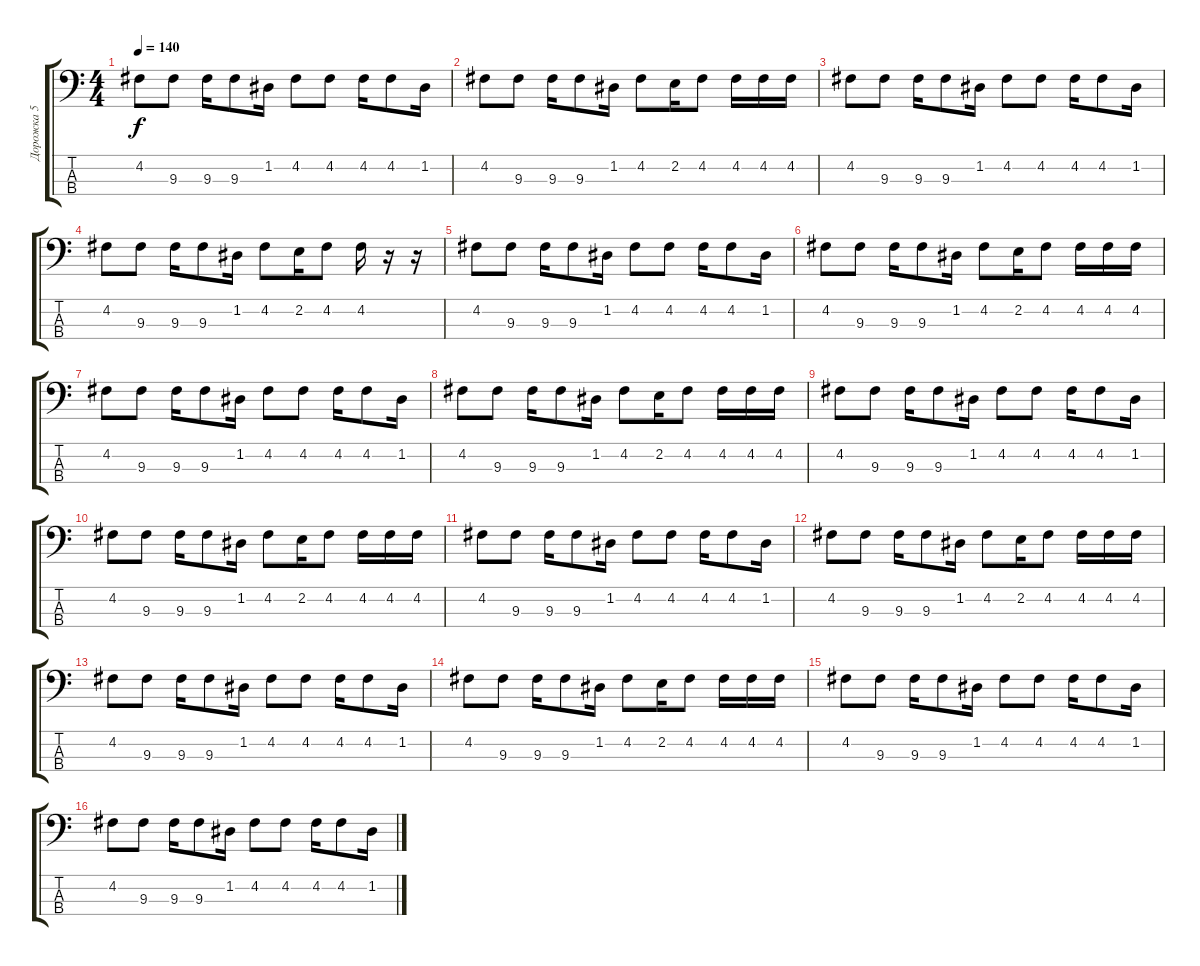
\track ("Дорожка 5" "Дорожка 5") {instrument synthbass1}
\staff {score tabs}
\tuning (G2 D2 A1 E1) {hide}
\ts (4 4)
\tempo 140
\clef f4
\ks c
4.2.8{dy f} 9.3.8 9.3.16 9.3.8 1.2.16 4.2.8 4.2.8 4.2.16 4.2.8 1.2.16 |
4.2.8 9.3.8 9.3.16 9.3.8 1.2.16 4.2.8 2.2.16 4.2.8 4.2.16 4.2.16 4.2.16 |
4.2.8 9.3.8 9.3.16 9.3.8 1.2.16 4.2.8 4.2.8 4.2.16 4.2.8 1.2.16 |
4.2.8 9.3.8 9.3.16 9.3.8 1.2.16 4.2.8 2.2.16 4.2.8 4.2.16 r.16 r.16 |
4.2.8 9.3.8 9.3.16 9.3.8 1.2.16 4.2.8 4.2.8 4.2.16 4.2.8 1.2.16 |
4.2.8 9.3.8 9.3.16 9.3.8 1.2.16 4.2.8 2.2.16 4.2.8 4.2.16 4.2.16 4.2.16 |
4.2.8 9.3.8 9.3.16 9.3.8 1.2.16 4.2.8 4.2.8 4.2.16 4.2.8 1.2.16 |
4.2.8 9.3.8 9.3.16 9.3.8 1.2.16 4.2.8 2.2.16 4.2.8 4.2.16 4.2.16 4.2.16 |
4.2.8 9.3.8 9.3.16 9.3.8 1.2.16 4.2.8 4.2.8 4.2.16 4.2.8 1.2.16 |
4.2.8 9.3.8 9.3.16 9.3.8 1.2.16 4.2.8 2.2.16 4.2.8 4.2.16 4.2.16 4.2.16 |
4.2.8 9.3.8 9.3.16 9.3.8 1.2.16 4.2.8 4.2.8 4.2.16 4.2.8 1.2.16 |
4.2.8 9.3.8 9.3.16 9.3.8 1.2.16 4.2.8 2.2.16 4.2.8 4.2.16 4.2.16 4.2.16 |
4.2.8 9.3.8 9.3.16 9.3.8 1.2.16 4.2.8 4.2.8 4.2.16 4.2.8 1.2.16 |
4.2.8 9.3.8 9.3.16 9.3.8 1.2.16 4.2.8 2.2.16 4.2.8 4.2.16 4.2.16 4.2.16 |
4.2.8 9.3.8 9.3.16 9.3.8 1.2.16 4.2.8 4.2.8 4.2.16 4.2.8 1.2.16 |
4.2.8 9.3.8 9.3.16 9.3.8 1.2.16 4.2.8 4.2.8 4.2.16 4.2.8 1.2.16
